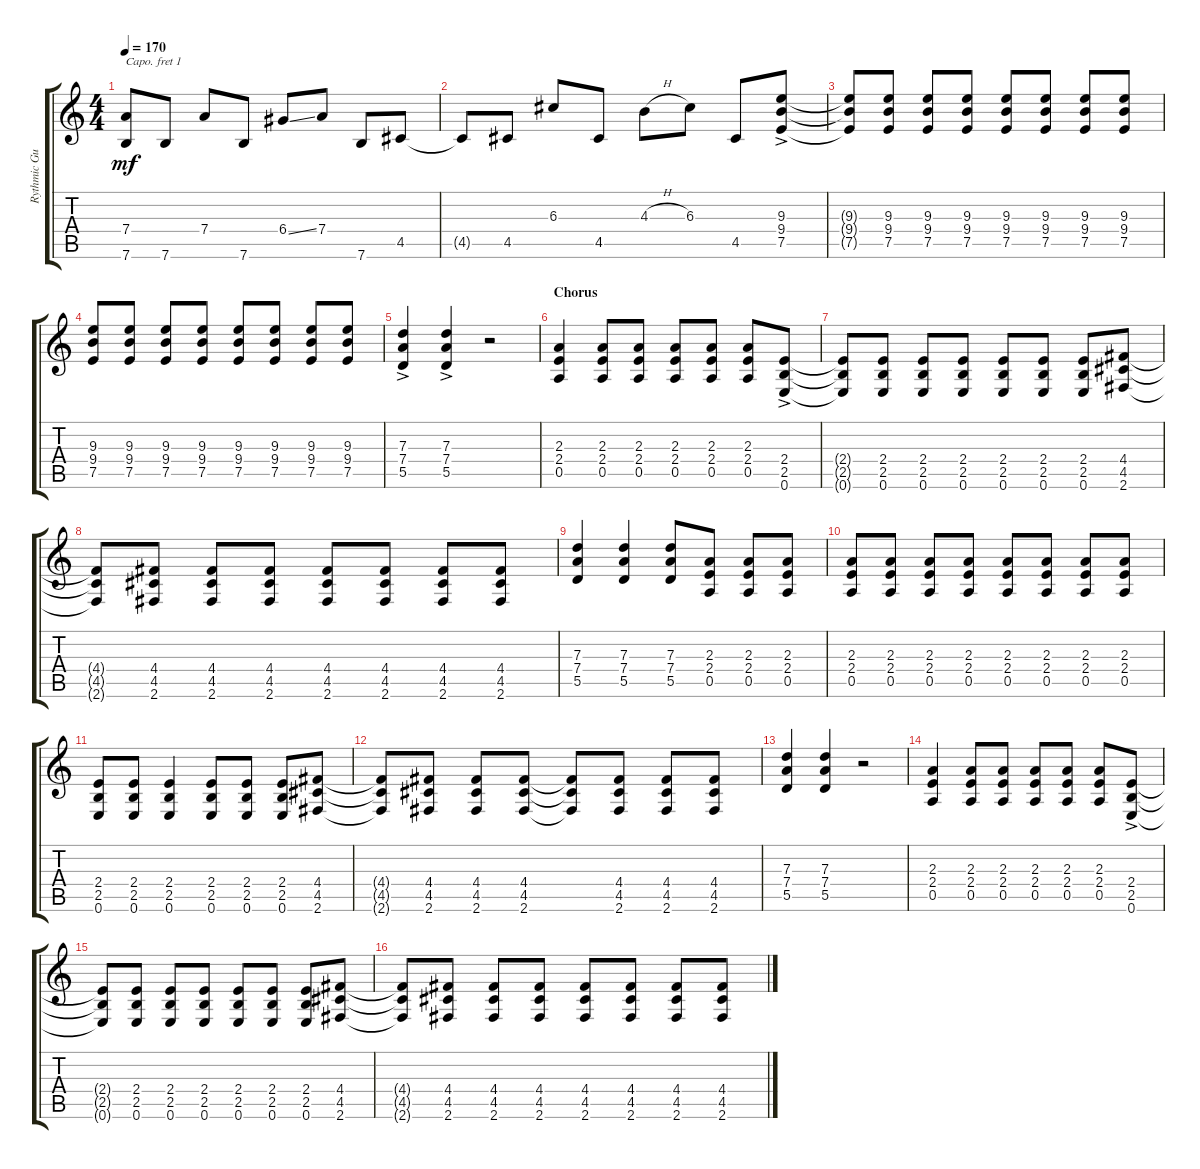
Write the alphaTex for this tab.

\track ("Rythmic Guitar - Sébastien Lefebvre" "Rythmic Gu") {instrument overdrivenguitar}
\staff {score tabs}
\capo 1
\tuning (Eb4 Bb3 Gb3 Db3 Ab2 Eb2) {hide}
\ts (4 4)
\tempo 170
\clef g2
\ks c
(7.4{t} 7.6{t}).8{dy mf} 7.6.8 7.4.8 7.6.8 6.4{ss}.8 7.4.8 7.6.8 4.5.8 |
4.5{t}.8 4.5.8 6.3.8 4.5.8 4.3{h}.8 6.3.8 4.5.8 (9.3{ac} 9.4{ac} 7.5{ac}).8 |
(9.3{t} 9.4{t} 7.5{t}).8 (9.3 9.4 7.5).8 (9.3 9.4 7.5).8 (9.3 9.4 7.5).8 (9.3 9.4 7.5).8 (9.3 9.4 7.5).8 (9.3 9.4 7.5).8 (9.3 9.4 7.5).8 |
(9.3 9.4 7.5).8 (9.3 9.4 7.5).8 (9.3 9.4 7.5).8 (9.3 9.4 7.5).8 (9.3 9.4 7.5).8 (9.3 9.4 7.5).8 (9.3 9.4 7.5).8 (9.3 9.4 7.5).8 |
(7.3{ac} 7.4{ac} 5.5{ac}).4 (7.3{ac} 7.4{ac} 5.5{ac}).4 r.2 |
\section ("" "Chorus")
(2.3 2.4 0.5).4 (2.3 2.4 0.5).8 (2.3 2.4 0.5).8 (2.3 2.4 0.5).8 (2.3 2.4 0.5).8 (2.3 2.4 0.5).8 (2.4{ac} 2.5{ac} 0.6{ac}).8 |
(2.4{t} 2.5{t} 0.6{t}).8 (2.4 2.5 0.6).8 (2.4 2.5 0.6).8 (2.4 2.5 0.6).8 (2.4 2.5 0.6).8 (2.4 2.5 0.6).8 (2.4 2.5 0.6).8 (4.4 4.5 2.6).8 |
(4.4{t} 4.5{t} 2.6{t}).8 (4.4 4.5 2.6).8 (4.4 4.5 2.6).8 (4.4 4.5 2.6).8 (4.4 4.5 2.6).8 (4.4 4.5 2.6).8 (4.4 4.5 2.6).8 (4.4 4.5 2.6).8 |
(7.3 7.4 5.5).4 (7.3 7.4 5.5).4 (7.3 7.4 5.5).8 (2.3 2.4 0.5).8 (2.3 2.4 0.5).8 (2.3 2.4 0.5).8 |
(2.3 2.4 0.5).8 (2.3 2.4 0.5).8 (2.3 2.4 0.5).8 (2.3 2.4 0.5).8 (2.3 2.4 0.5).8 (2.3 2.4 0.5).8 (2.3 2.4 0.5).8 (2.3 2.4 0.5).8 |
(2.4 2.5 0.6).8 (2.4 2.5 0.6).8 (2.4 2.5 0.6).4 (2.4 2.5 0.6).8 (2.4 2.5 0.6).8 (2.4 2.5 0.6).8 (4.4 4.5 2.6).8 |
(4.4{t} 4.5{t} 2.6{t}).8 (4.4 4.5 2.6).8 (4.4 4.5 2.6).8 (4.4 4.5 2.6).8 (4.4{t} 4.5{t} 2.6{t}).8 (4.4 4.5 2.6).8 (4.4 4.5 2.6).8 (4.4 4.5 2.6).8 |
(7.3 7.4 5.5).4 (7.3 7.4 5.5).4 r.2 |
(2.3 2.4 0.5).4 (2.3 2.4 0.5).8 (2.3 2.4 0.5).8 (2.3 2.4 0.5).8 (2.3 2.4 0.5).8 (2.3 2.4 0.5).8 (2.4{ac} 2.5{ac} 0.6{ac}).8 |
(2.4{t} 2.5{t} 0.6{t}).8 (2.4 2.5 0.6).8 (2.4 2.5 0.6).8 (2.4 2.5 0.6).8 (2.4 2.5 0.6).8 (2.4 2.5 0.6).8 (2.4 2.5 0.6).8 (4.4 4.5 2.6).8 |
(4.4{t} 4.5{t} 2.6{t}).8 (4.4 4.5 2.6).8 (4.4 4.5 2.6).8 (4.4 4.5 2.6).8 (4.4 4.5 2.6).8 (4.4 4.5 2.6).8 (4.4 4.5 2.6).8 (4.4 4.5 2.6).8
